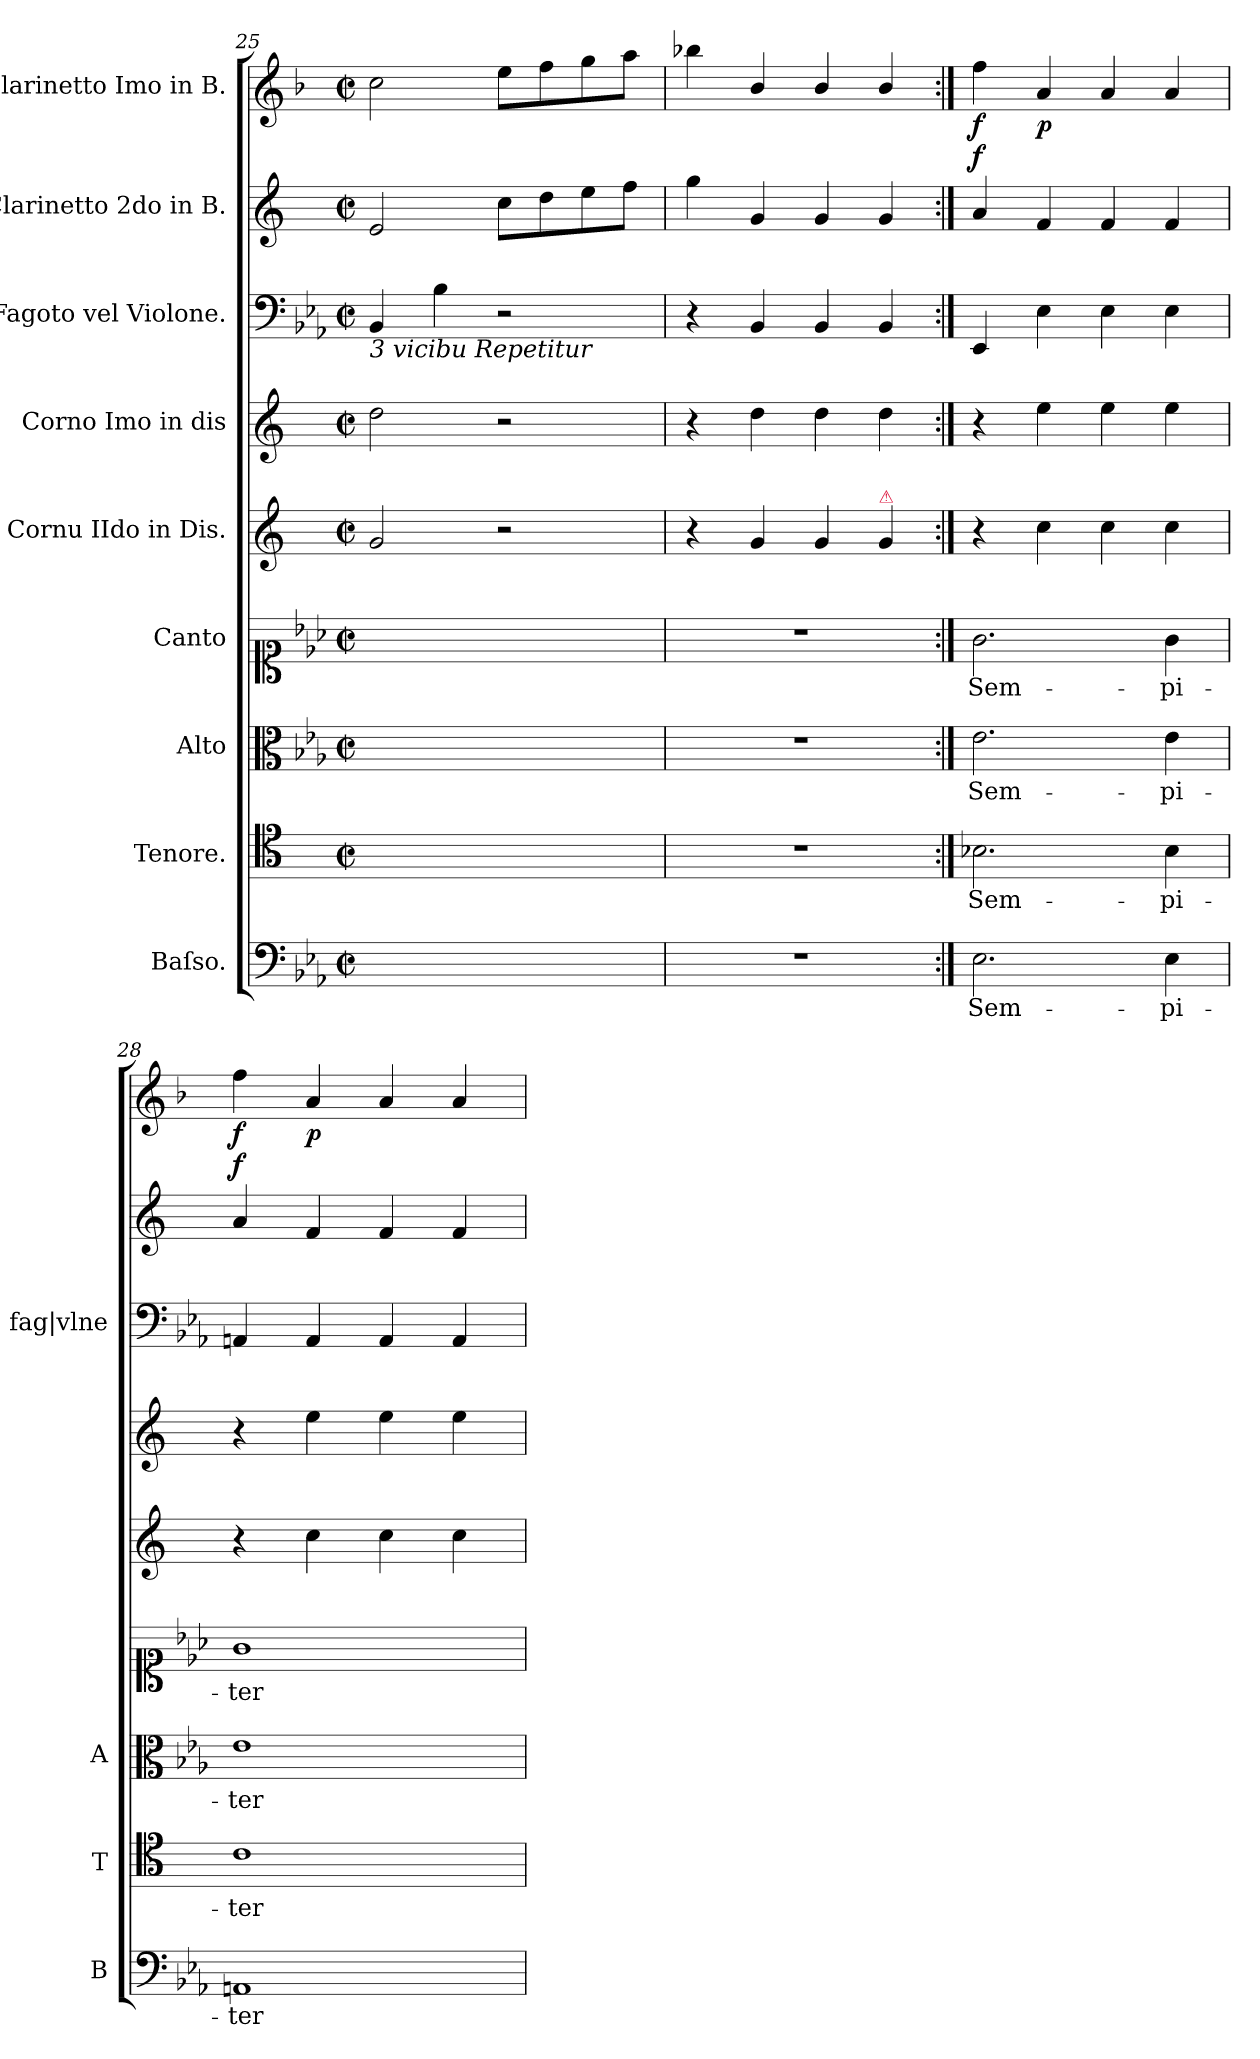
**kern	**text	**kern	**text	**kern	**text	**kern	**text	**kern	**kern	**kern	**kern	**dynam	**kern	**dynam
*part9	*part9	*part8	*part8	*part7	*part7	*part6	*part6	*part5	*part4	*part3	*part2	*part2	*part1	*part1
*staff9	*staff9	*staff8	*staff8	*staff7	*staff7	*staff6	*staff6	*staff5	*staff4	*staff3	*staff2	*staff2	*staff1	*staff1
*I"Baſso.	*	*I"Tenore.	*	*I"Alto	*	*I"Canto	*	*I"Cornu IIdo in Dis.	*I"Corno Imo in dis	*I"Fagoto vel Violone.	*I"Clarinetto 2do in B.	*	*I"Clarinetto Imo in B.	*
*I'B	*	*I'T	*	*I'A	*	*	*	*	*	*I'fag|vlne	*	*	*	*
*clefF4	*	*clefC4	*	*clefC3	*	*clefC1	*	*clefG2	*clefG2	*clefF4	*clefG2	*	*clefG2	*
*	*	*	*	*	*	*	*	*ITrd5c9	*ITrd5c9	*	*ITrd1c2	*	*ITrd1c2	*
*k[b-e-a-]	*	*	*	*k[b-e-a-]	*	*k[b-e-a-]	*	*k[b-e-a-]	*k[b-e-a-]	*k[b-e-a-]	*k[b-e-]	*	*k[b-e-a-]	*
*M2/2	*	*M2/2	*	*M2/2	*	*M2/2	*	*M2/2	*M2/2	*M2/2	*M2/2	*	*M2/2	*
*met(c|)	*	*met(c|)	*	*met(c|)	*	*met(c|)	*	*met(c|)	*met(c|)	*met(c|)	*met(c|)	*	*met(c|)	*
=25	=25	=25	=25	=25	=25	=25	=25	=25	=25	=25	=25	=25	=25	=25
!	!	!	!	!	!	!	!	!	!	!LO:TX:b:i:t=3 vicibu Repetitur	!	!	!	!
1ryy	.	1ryy	.	1ryy	.	1ryy	.	2B-/	2f\	4BB-/	2d/	.	2b-\	.
.	.	.	.	.	.	.	.	.	.	4B-\	.	.	.	.
.	.	.	.	.	.	.	.	2r	2r	2r	8b-\L	.	8dd\L	.
.	.	.	.	.	.	.	.	.	.	.	8cc\	.	8ee-\	.
.	.	.	.	.	.	.	.	.	.	.	8dd\	.	8ff\	.
.	.	.	.	.	.	.	.	.	.	.	8ee-\J	.	8gg\J	.
=26	=26	=26	=26	=26	=26	=26	=26	=26	=26	=26	=26	=26	=26	=26
1r	.	1r	.	1r	.	1r	.	4r	4r	4r	4ff\	.	4aa-X\	.
.	.	.	.	.	.	.	.	4B-/	4f\	4BB-/	4f/	.	4a-/	.
.	.	.	.	.	.	.	.	4B-/	4f\	4BB-/	4f/	.	4a-/	.
!	!	!	!	!	!	!	!	!LO:TX:a:color=crimson:t=⚠	!	!	!	!	!	!
.	.	.	.	.	.	.	.	4B-/	4f\	4BB-/	4f/	.	4a-/	.
=27:|!	=27:|!	=27:|!	=27:|!	=27:|!	=27:|!	=27:|!	=27:|!	=27:|!	=27:|!	=27:|!	=27:|!	=27:|!	=27:|!	=27:|!
!	!	!	!	!	!	!	!	!	!	!	!	!LO:DY:a	!	!
2.E-\	Sem-	2.B-\	Sem-	2.e-\	Sem-	2.g\	Sem-	4r	4r	4EE-/	4g/	f	4ee-\	f
!	!	!	!	!	!	!	!	!	!	!	!	!LO:DY:a	!	!
.	.	.	.	.	.	.	.	4e-\	4g\	4E-\	4e-/	pi	4g/	p
.	.	.	.	.	.	.	.	4e-\	4g\	4E-\	4e-/	.	4g/	.
4E-\	-pi-	4B-\	-pi-	4e-\	-pi-	4g\	-pi-	4e-\	4g\	4E-\	4e-/	.	4g/	.
=28	=28	=28	=28	=28	=28	=28	=28	=28	=28	=28	=28	=28	=28	=28
!	!	!	!	!	!	!	!	!	!	!	!	!LO:DY:a	!	!
1AAn	-ter-	1c	-ter-	1e-	-ter-	1g	-ter-	4r	4r	4AAn/	4g/	f	4ee-\	f
!	!	!	!	!	!	!	!	!	!	!	!	!LO:DY:a	!	!
.	.	.	.	.	.	.	.	4e-\	4g\	4AA/	4e-/	pi	4g/	p
.	.	.	.	.	.	.	.	4e-\	4g\	4AA/	4e-/	.	4g/	.
.	.	.	.	.	.	.	.	4e-\	4g\	4AA/	4e-/	.	4g/	.
=	=	=	=	=	=	=	=	=	=	=	=	=	=	=
*-	*-	*-	*-	*-	*-	*-	*-	*-	*-	*-	*-	*-	*-	*-
